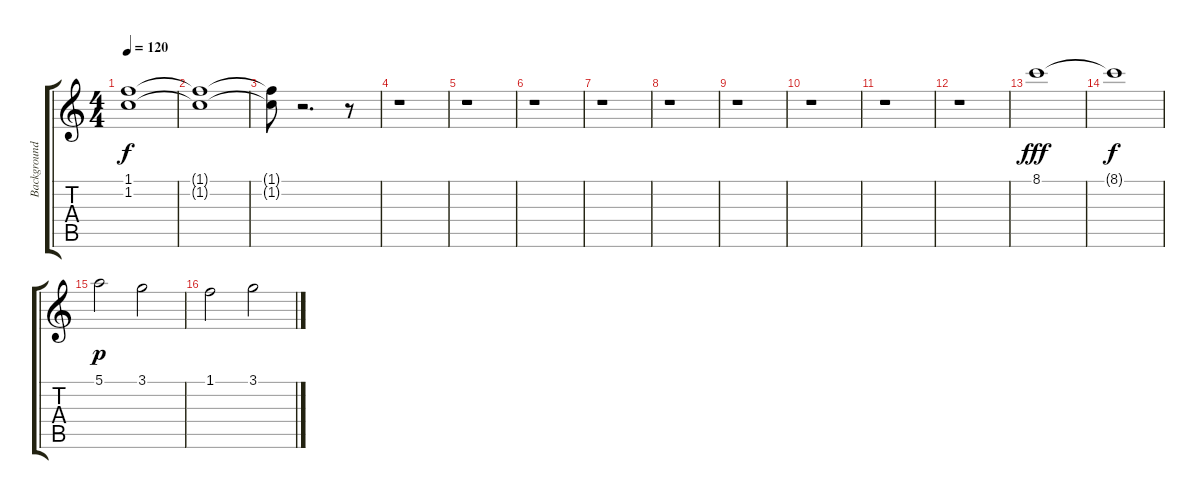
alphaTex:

\track ("Background" "Background") {instrument acousticguitarnylon}
\staff {score tabs}
\tuning (E4 B3 G3 D3 A2 E2) {hide}
\ts (4 4)
\tempo 120
\clef g2
\ks c
(1.1{t} 1.2{t}).1{dy f} |
(1.1{t} 1.2{t}).1 |
(1.1{t} 1.2{t}).8 r.2{d} r.8 |
r.1 |
r.1 |
r.1 |
r.1 |
r.1 |
r.1 |
r.1 |
r.1 |
r.1 |
8.1.1{dy fff} |
8.1{t}.1{dy f} |
5.1.2{dy p} 3.1.2 |
1.1.2 3.1.2
